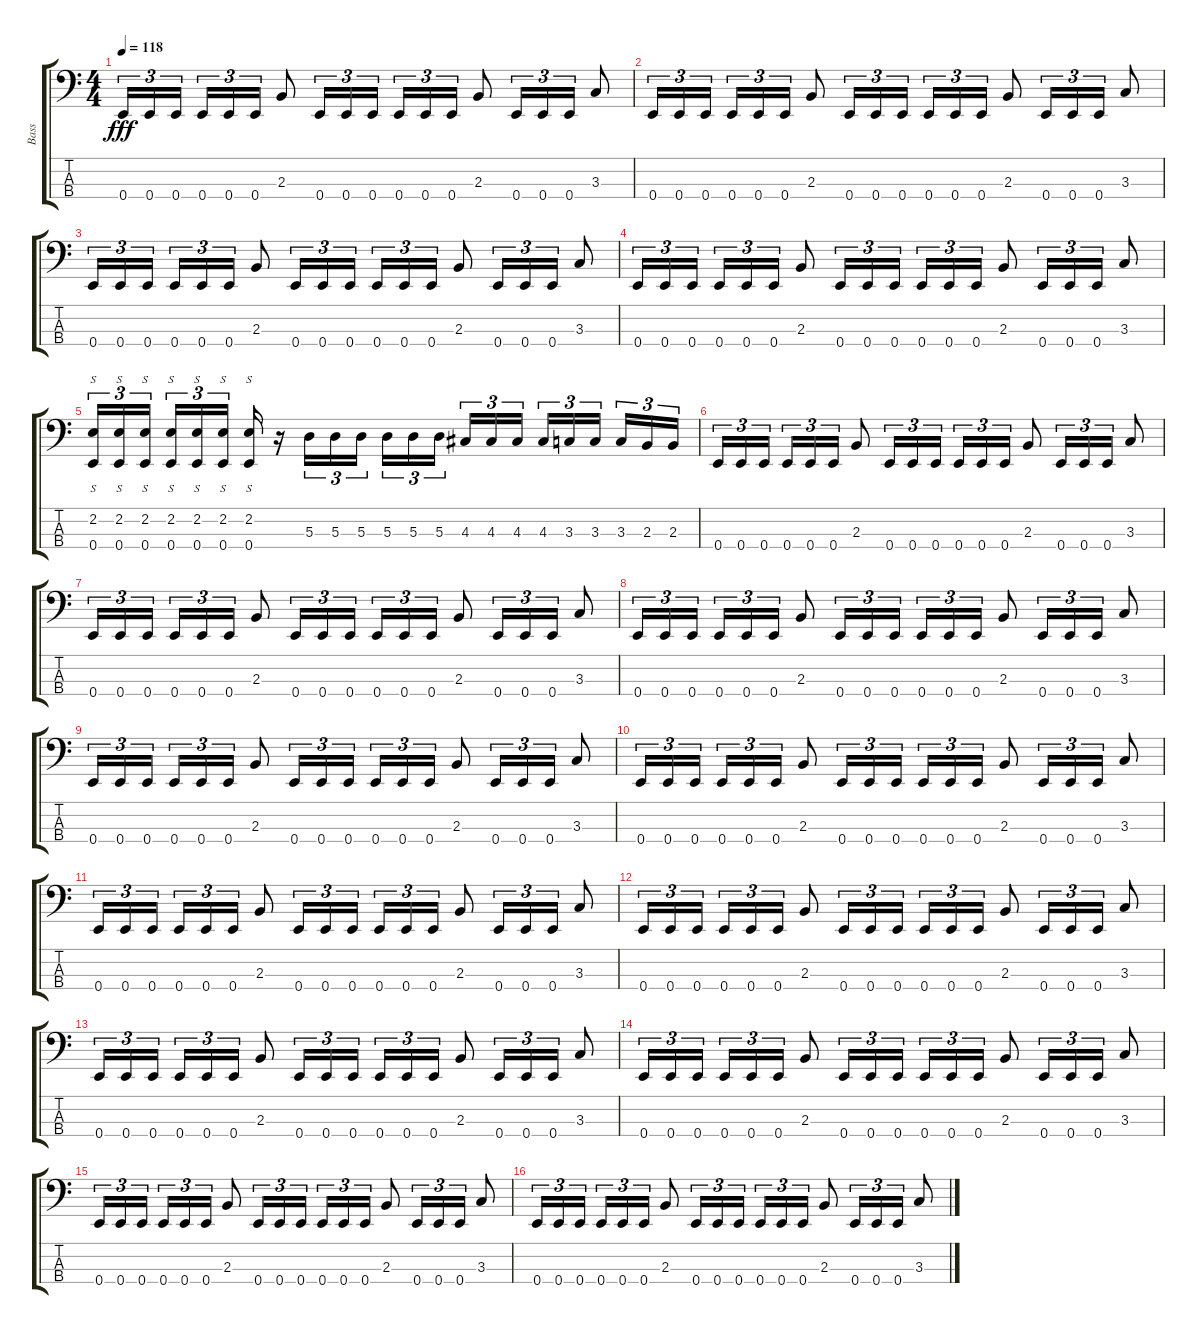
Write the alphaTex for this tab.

\track ("Bass" "Bass") {instrument electricbasspick}
\staff {score tabs}
\tuning (G2 D2 A1 E1) {hide}
\ts (4 4)
\tempo 118
\clef f4
\ks c
0.4.16{tu (3 2) dy fff} 0.4.16{tu (3 2)} 0.4.16{tu (3 2)} 0.4.16{tu (3 2)} 0.4.16{tu (3 2)} 0.4.16{tu (3 2)} 2.3.8 0.4.16{tu (3 2)} 0.4.16{tu (3 2)} 0.4.16{tu (3 2)} 0.4.16{tu (3 2)} 0.4.16{tu (3 2)} 0.4.16{tu (3 2)} 2.3.8 0.4.16{tu (3 2)} 0.4.16{tu (3 2)} 0.4.16{tu (3 2)} 3.3.8 |
0.4.16{tu (3 2)} 0.4.16{tu (3 2)} 0.4.16{tu (3 2)} 0.4.16{tu (3 2)} 0.4.16{tu (3 2)} 0.4.16{tu (3 2)} 2.3.8 0.4.16{tu (3 2)} 0.4.16{tu (3 2)} 0.4.16{tu (3 2)} 0.4.16{tu (3 2)} 0.4.16{tu (3 2)} 0.4.16{tu (3 2)} 2.3.8 0.4.16{tu (3 2)} 0.4.16{tu (3 2)} 0.4.16{tu (3 2)} 3.3.8 |
0.4.16{tu (3 2)} 0.4.16{tu (3 2)} 0.4.16{tu (3 2)} 0.4.16{tu (3 2)} 0.4.16{tu (3 2)} 0.4.16{tu (3 2)} 2.3.8 0.4.16{tu (3 2)} 0.4.16{tu (3 2)} 0.4.16{tu (3 2)} 0.4.16{tu (3 2)} 0.4.16{tu (3 2)} 0.4.16{tu (3 2)} 2.3.8 0.4.16{tu (3 2)} 0.4.16{tu (3 2)} 0.4.16{tu (3 2)} 3.3.8 |
0.4.16{tu (3 2)} 0.4.16{tu (3 2)} 0.4.16{tu (3 2)} 0.4.16{tu (3 2)} 0.4.16{tu (3 2)} 0.4.16{tu (3 2)} 2.3.8 0.4.16{tu (3 2)} 0.4.16{tu (3 2)} 0.4.16{tu (3 2)} 0.4.16{tu (3 2)} 0.4.16{tu (3 2)} 0.4.16{tu (3 2)} 2.3.8 0.4.16{tu (3 2)} 0.4.16{tu (3 2)} 0.4.16{tu (3 2)} 3.3.8 |
(2.2 0.4).16{s tu (3 2)} (2.2 0.4).16{s tu (3 2)} (2.2 0.4).16{s tu (3 2)} (2.2 0.4).16{s tu (3 2)} (2.2 0.4).16{s tu (3 2)} (2.2 0.4).16{s tu (3 2)} (2.2 0.4).16{s} r.16 5.3.16{tu (3 2)} 5.3.16{tu (3 2)} 5.3.16{tu (3 2)} 5.3.16{tu (3 2)} 5.3.16{tu (3 2)} 5.3.16{tu (3 2)} 4.3.16{tu (3 2)} 4.3.16{tu (3 2)} 4.3.16{tu (3 2)} 4.3.16{tu (3 2)} 3.3.16{tu (3 2)} 3.3.16{tu (3 2)} 3.3.16{tu (3 2)} 2.3.16{tu (3 2)} 2.3.16{tu (3 2)} |
0.4.16{tu (3 2)} 0.4.16{tu (3 2)} 0.4.16{tu (3 2)} 0.4.16{tu (3 2)} 0.4.16{tu (3 2)} 0.4.16{tu (3 2)} 2.3.8 0.4.16{tu (3 2)} 0.4.16{tu (3 2)} 0.4.16{tu (3 2)} 0.4.16{tu (3 2)} 0.4.16{tu (3 2)} 0.4.16{tu (3 2)} 2.3.8 0.4.16{tu (3 2)} 0.4.16{tu (3 2)} 0.4.16{tu (3 2)} 3.3.8 |
0.4.16{tu (3 2)} 0.4.16{tu (3 2)} 0.4.16{tu (3 2)} 0.4.16{tu (3 2)} 0.4.16{tu (3 2)} 0.4.16{tu (3 2)} 2.3.8 0.4.16{tu (3 2)} 0.4.16{tu (3 2)} 0.4.16{tu (3 2)} 0.4.16{tu (3 2)} 0.4.16{tu (3 2)} 0.4.16{tu (3 2)} 2.3.8 0.4.16{tu (3 2)} 0.4.16{tu (3 2)} 0.4.16{tu (3 2)} 3.3.8 |
0.4.16{tu (3 2)} 0.4.16{tu (3 2)} 0.4.16{tu (3 2)} 0.4.16{tu (3 2)} 0.4.16{tu (3 2)} 0.4.16{tu (3 2)} 2.3.8 0.4.16{tu (3 2)} 0.4.16{tu (3 2)} 0.4.16{tu (3 2)} 0.4.16{tu (3 2)} 0.4.16{tu (3 2)} 0.4.16{tu (3 2)} 2.3.8 0.4.16{tu (3 2)} 0.4.16{tu (3 2)} 0.4.16{tu (3 2)} 3.3.8 |
0.4.16{tu (3 2)} 0.4.16{tu (3 2)} 0.4.16{tu (3 2)} 0.4.16{tu (3 2)} 0.4.16{tu (3 2)} 0.4.16{tu (3 2)} 2.3.8 0.4.16{tu (3 2)} 0.4.16{tu (3 2)} 0.4.16{tu (3 2)} 0.4.16{tu (3 2)} 0.4.16{tu (3 2)} 0.4.16{tu (3 2)} 2.3.8 0.4.16{tu (3 2)} 0.4.16{tu (3 2)} 0.4.16{tu (3 2)} 3.3.8 |
0.4.16{tu (3 2)} 0.4.16{tu (3 2)} 0.4.16{tu (3 2)} 0.4.16{tu (3 2)} 0.4.16{tu (3 2)} 0.4.16{tu (3 2)} 2.3.8 0.4.16{tu (3 2)} 0.4.16{tu (3 2)} 0.4.16{tu (3 2)} 0.4.16{tu (3 2)} 0.4.16{tu (3 2)} 0.4.16{tu (3 2)} 2.3.8 0.4.16{tu (3 2)} 0.4.16{tu (3 2)} 0.4.16{tu (3 2)} 3.3.8 |
0.4.16{tu (3 2)} 0.4.16{tu (3 2)} 0.4.16{tu (3 2)} 0.4.16{tu (3 2)} 0.4.16{tu (3 2)} 0.4.16{tu (3 2)} 2.3.8 0.4.16{tu (3 2)} 0.4.16{tu (3 2)} 0.4.16{tu (3 2)} 0.4.16{tu (3 2)} 0.4.16{tu (3 2)} 0.4.16{tu (3 2)} 2.3.8 0.4.16{tu (3 2)} 0.4.16{tu (3 2)} 0.4.16{tu (3 2)} 3.3.8 |
0.4.16{tu (3 2)} 0.4.16{tu (3 2)} 0.4.16{tu (3 2)} 0.4.16{tu (3 2)} 0.4.16{tu (3 2)} 0.4.16{tu (3 2)} 2.3.8 0.4.16{tu (3 2)} 0.4.16{tu (3 2)} 0.4.16{tu (3 2)} 0.4.16{tu (3 2)} 0.4.16{tu (3 2)} 0.4.16{tu (3 2)} 2.3.8 0.4.16{tu (3 2)} 0.4.16{tu (3 2)} 0.4.16{tu (3 2)} 3.3.8 |
0.4.16{tu (3 2)} 0.4.16{tu (3 2)} 0.4.16{tu (3 2)} 0.4.16{tu (3 2)} 0.4.16{tu (3 2)} 0.4.16{tu (3 2)} 2.3.8 0.4.16{tu (3 2)} 0.4.16{tu (3 2)} 0.4.16{tu (3 2)} 0.4.16{tu (3 2)} 0.4.16{tu (3 2)} 0.4.16{tu (3 2)} 2.3.8 0.4.16{tu (3 2)} 0.4.16{tu (3 2)} 0.4.16{tu (3 2)} 3.3.8 |
0.4.16{tu (3 2)} 0.4.16{tu (3 2)} 0.4.16{tu (3 2)} 0.4.16{tu (3 2)} 0.4.16{tu (3 2)} 0.4.16{tu (3 2)} 2.3.8 0.4.16{tu (3 2)} 0.4.16{tu (3 2)} 0.4.16{tu (3 2)} 0.4.16{tu (3 2)} 0.4.16{tu (3 2)} 0.4.16{tu (3 2)} 2.3.8 0.4.16{tu (3 2)} 0.4.16{tu (3 2)} 0.4.16{tu (3 2)} 3.3.8 |
0.4.16{tu (3 2)} 0.4.16{tu (3 2)} 0.4.16{tu (3 2)} 0.4.16{tu (3 2)} 0.4.16{tu (3 2)} 0.4.16{tu (3 2)} 2.3.8 0.4.16{tu (3 2)} 0.4.16{tu (3 2)} 0.4.16{tu (3 2)} 0.4.16{tu (3 2)} 0.4.16{tu (3 2)} 0.4.16{tu (3 2)} 2.3.8 0.4.16{tu (3 2)} 0.4.16{tu (3 2)} 0.4.16{tu (3 2)} 3.3.8 |
0.4.16{tu (3 2)} 0.4.16{tu (3 2)} 0.4.16{tu (3 2)} 0.4.16{tu (3 2)} 0.4.16{tu (3 2)} 0.4.16{tu (3 2)} 2.3.8 0.4.16{tu (3 2)} 0.4.16{tu (3 2)} 0.4.16{tu (3 2)} 0.4.16{tu (3 2)} 0.4.16{tu (3 2)} 0.4.16{tu (3 2)} 2.3.8 0.4.16{tu (3 2)} 0.4.16{tu (3 2)} 0.4.16{tu (3 2)} 3.3.8
